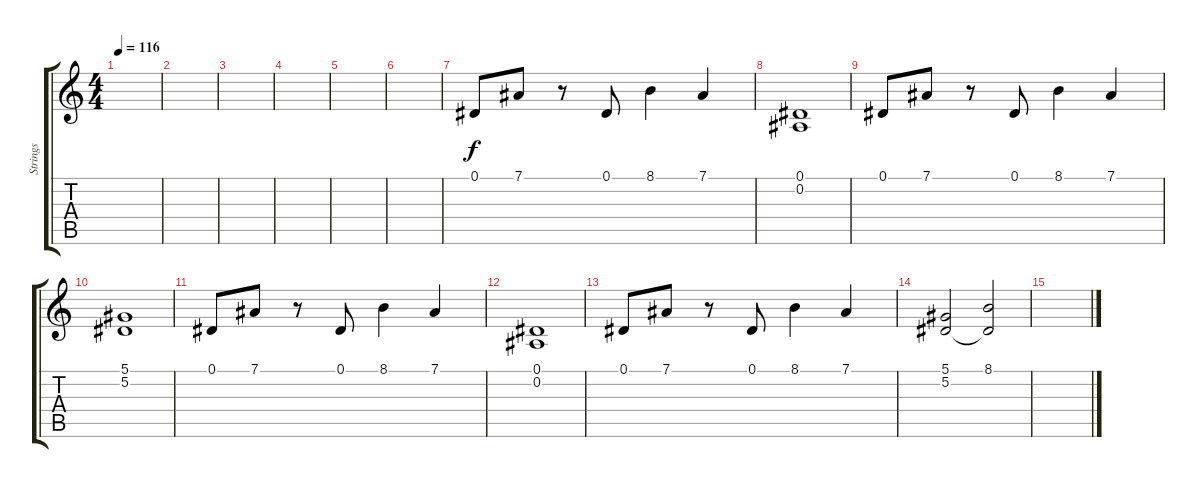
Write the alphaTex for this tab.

\track ("Strings" "Strings") {instrument stringensemble1}
\staff {score tabs}
\tuning (Eb4 Bb3 Gb3 Db3 Ab2 Eb2) {hide}
\ts (4 4)
\tempo 116
\clef g2
\ks c
|
|
|
|
\section ("" "")
|
|
\section ("" "")
0.1.8 7.1.8 r.8 0.1.8 8.1.4 7.1.4 |
(0.1 0.2).1 |
0.1.8 7.1.8 r.8 0.1.8 8.1.4 7.1.4 |
(5.1 5.2).1 |
0.1.8 7.1.8 r.8 0.1.8 8.1.4 7.1.4 |
(0.1 0.2).1 |
0.1.8 7.1.8 r.8 0.1.8 8.1.4 7.1.4 |
(5.1 5.2).2 (8.1 5.2{t}).2 |
\section ("" "")
